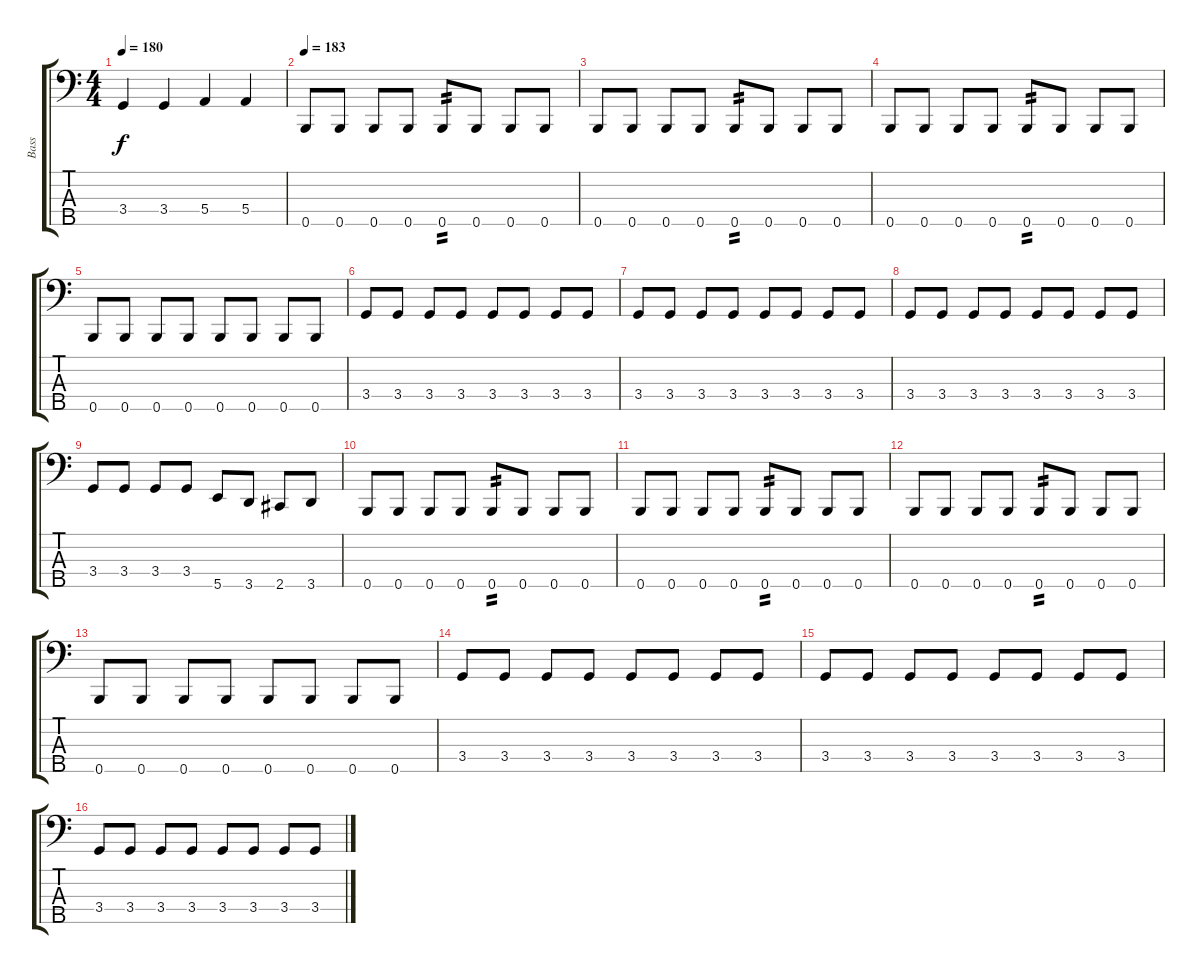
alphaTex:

\track ("Bass" "Bass") {instrument electricbassfinger}
\staff {score tabs}
\tuning (G2 D2 A1 E1 B0) {hide}
\ts (4 4)
\tempo 180
\clef f4
\ks c
3.4.4{dy f} 3.4.4 5.4.4 5.4.4 |
\tempo 183
0.5.8 0.5.8 0.5.8 0.5.8 0.5.8{tp 2} 0.5.8 0.5.8 0.5.8 |
0.5.8 0.5.8 0.5.8 0.5.8 0.5.8{tp 2} 0.5.8 0.5.8 0.5.8 |
0.5.8 0.5.8 0.5.8 0.5.8 0.5.8{tp 2} 0.5.8 0.5.8 0.5.8 |
0.5.8 0.5.8 0.5.8 0.5.8 0.5.8 0.5.8 0.5.8 0.5.8 |
3.4.8 3.4.8 3.4.8 3.4.8 3.4.8 3.4.8 3.4.8 3.4.8 |
3.4.8 3.4.8 3.4.8 3.4.8 3.4.8 3.4.8 3.4.8 3.4.8 |
3.4.8 3.4.8 3.4.8 3.4.8 3.4.8 3.4.8 3.4.8 3.4.8 |
3.4.8 3.4.8 3.4.8 3.4.8 5.5.8 3.5.8 2.5.8 3.5.8 |
0.5.8 0.5.8 0.5.8 0.5.8 0.5.8{tp 2} 0.5.8 0.5.8 0.5.8 |
0.5.8 0.5.8 0.5.8 0.5.8 0.5.8{tp 2} 0.5.8 0.5.8 0.5.8 |
0.5.8 0.5.8 0.5.8 0.5.8 0.5.8{tp 2} 0.5.8 0.5.8 0.5.8 |
0.5.8 0.5.8 0.5.8 0.5.8 0.5.8 0.5.8 0.5.8 0.5.8 |
3.4.8 3.4.8 3.4.8 3.4.8 3.4.8 3.4.8 3.4.8 3.4.8 |
3.4.8 3.4.8 3.4.8 3.4.8 3.4.8 3.4.8 3.4.8 3.4.8 |
3.4.8 3.4.8 3.4.8 3.4.8 3.4.8 3.4.8 3.4.8 3.4.8
